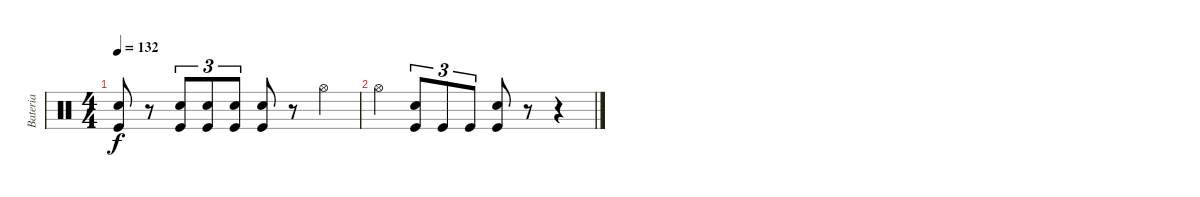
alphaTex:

\track ("Bateria" "Bateria") {instrument percussion}
\staff {score}
\articulation defaults
\ts (4 4)
\tempo 132
\clef neutral
\ks c
("Kick (hit)" "Snare (hit) 2").8{dy f} r.8 ("Kick (hit)" "Snare (hit) 2").8{tu (3 2)} ("Kick (hit)" "Snare (hit) 2").8{tu (3 2)} ("Kick (hit)" "Snare (hit) 2").8{tu (3 2)} ("Kick (hit)" "Snare (hit) 2").8 r.8 "Hi-Hat (open)".4 |
"Hi-Hat (open)".4 ("Kick (hit)" "Snare (hit) 2").8{tu (3 2)} "Kick (hit)".8{tu (3 2)} "Kick (hit)".8{tu (3 2)} ("Kick (hit)" "Snare (hit) 2").8 r.8 r.4
